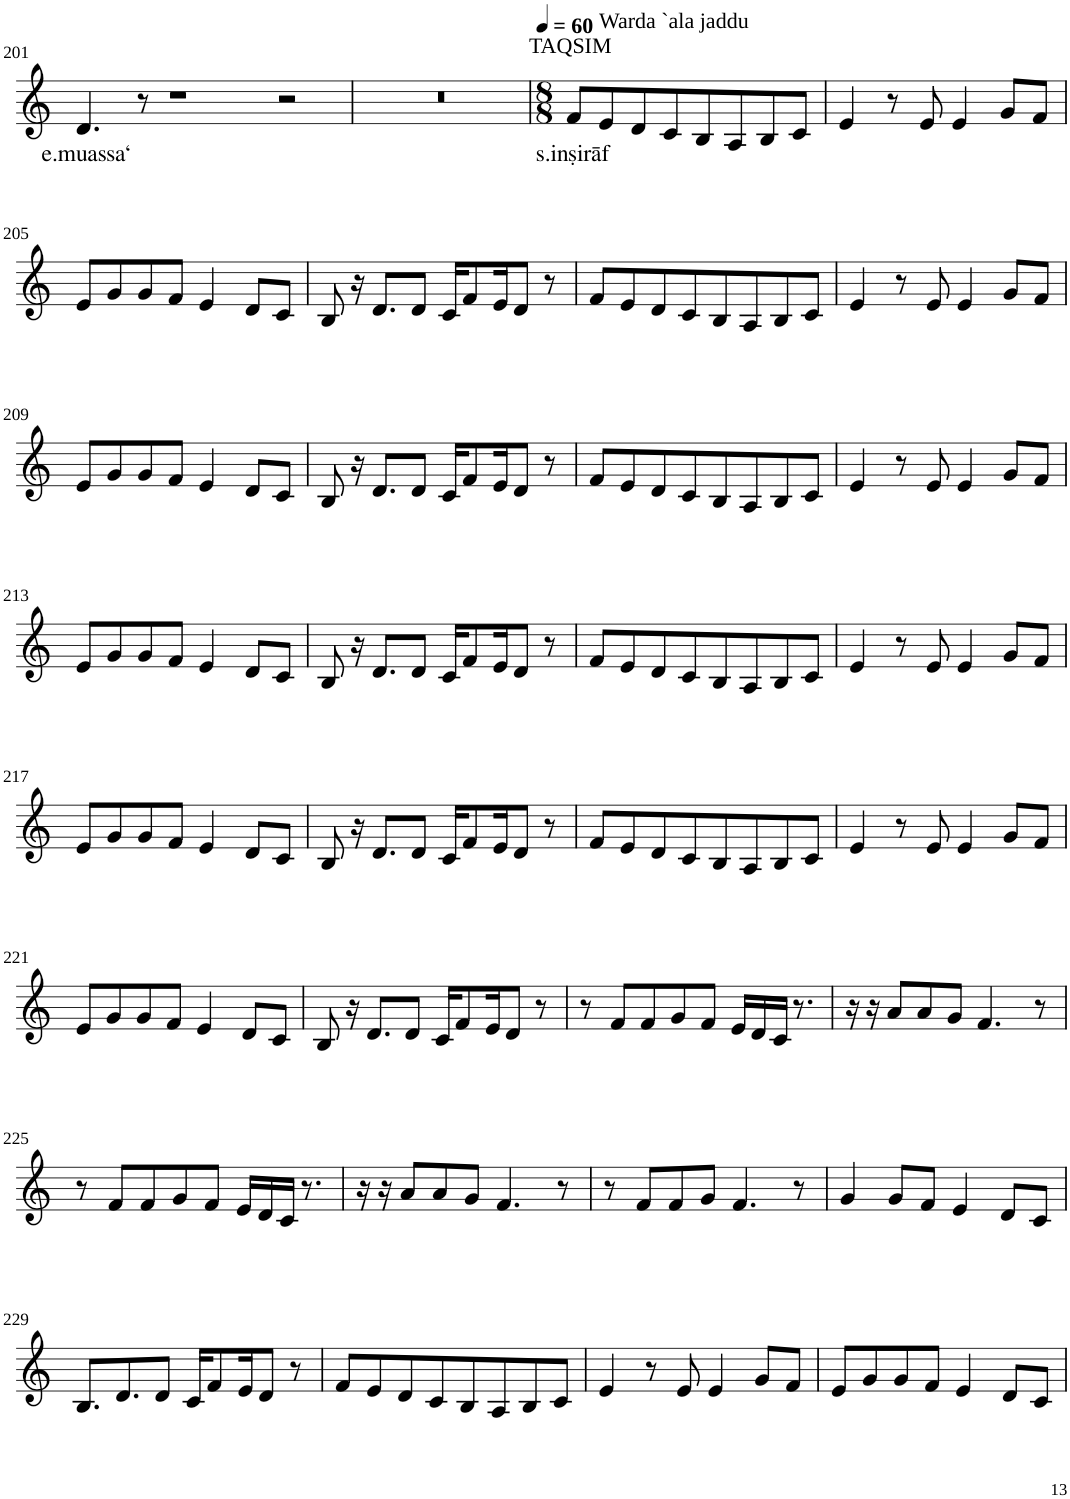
**kern	**text
*part1	*part1
*staff1	*staff1
*I"Violin	*
!!LO:PB:g=z
*clefG2	*
*k[]	*
*M8/4	*
=201	=201
!	!LO:LY:b
4.d/	e.muassa‘
8r	.
1r	.
2r	.
=202	=202
0r	.
!LO:TX:a:t=TAQSIM	!
=203	=203
*M8/8	*
*MM60	*
!	!LO:LY:b
8f/L	s.inṣirāf
!LO:TX:a:t=Warda `ala jaddu	!
8e/	.
8d/	.
8c/	.
8B/	.
8A/	.
8B/	.
8c/J	.
=204	=204
4e/	.
8r	.
8e/	.
4e/	.
8g/L	.
8f/J	.
!!LO:LB:g=z
=205	=205
8e/L	.
8g/	.
8g/	.
8f/J	.
4e/	.
8d/L	.
8c/J	.
=206	=206
8B/	.
16r	.
8.d/L	.
8d/J	.
16c/KL	.
8f/	.
16e/K	.
8d/J	.
8r	.
=207	=207
8f/L	.
8e/	.
8d/	.
8c/	.
8B/	.
8A/	.
8B/	.
8c/J	.
=208	=208
4e/	.
8r	.
8e/	.
4e/	.
8g/L	.
8f/J	.
!!LO:LB:g=z
=209	=209
8e/L	.
8g/	.
8g/	.
8f/J	.
4e/	.
8d/L	.
8c/J	.
=210	=210
8B/	.
16r	.
8.d/L	.
8d/J	.
16c/KL	.
8f/	.
16e/K	.
8d/J	.
8r	.
=211	=211
8f/L	.
8e/	.
8d/	.
8c/	.
8B/	.
8A/	.
8B/	.
8c/J	.
=212	=212
4e/	.
8r	.
8e/	.
4e/	.
8g/L	.
8f/J	.
!!LO:LB:g=z
=213	=213
8e/L	.
8g/	.
8g/	.
8f/J	.
4e/	.
8d/L	.
8c/J	.
=214	=214
8B/	.
16r	.
8.d/L	.
8d/J	.
16c/KL	.
8f/	.
16e/K	.
8d/J	.
8r	.
=215	=215
8f/L	.
8e/	.
8d/	.
8c/	.
8B/	.
8A/	.
8B/	.
8c/J	.
=216	=216
4e/	.
8r	.
8e/	.
4e/	.
8g/L	.
8f/J	.
!!LO:LB:g=z
=217	=217
8e/L	.
8g/	.
8g/	.
8f/J	.
4e/	.
8d/L	.
8c/J	.
=218	=218
8B/	.
16r	.
8.d/L	.
8d/J	.
16c/KL	.
8f/	.
16e/K	.
8d/J	.
8r	.
=219	=219
8f/L	.
8e/	.
8d/	.
8c/	.
8B/	.
8A/	.
8B/	.
8c/J	.
=220	=220
4e/	.
8r	.
8e/	.
4e/	.
8g/L	.
8f/J	.
!!LO:LB:g=z
=221	=221
8e/L	.
8g/	.
8g/	.
8f/J	.
4e/	.
8d/L	.
8c/J	.
=222	=222
8B/	.
16r	.
8.d/L	.
8d/J	.
16c/KL	.
8f/	.
16e/K	.
8d/J	.
8r	.
=223	=223
8r	.
8f/L	.
8f/	.
8g/	.
8f/J	.
16e/LL	.
16d/	.
16c/JJ	.
8.r	.
=224	=224
16r	.
16r	.
8a/L	.
8a/	.
8g/J	.
4.f/	.
8r	.
!!LO:LB:g=z
=225	=225
8r	.
8f/L	.
8f/	.
8g/	.
8f/J	.
16e/LL	.
16d/	.
16c/JJ	.
8.r	.
=226	=226
16r	.
16r	.
8a/L	.
8a/	.
8g/J	.
4.f/	.
8r	.
=227	=227
8r	.
8f/L	.
8f/	.
8g/J	.
4.f/	.
8r	.
=228	=228
4g/	.
8g/L	.
8f/J	.
4e/	.
8d/L	.
8c/J	.
!!LO:LB:g=z
=229	=229
8.B/L	.
8.d/	.
8d/J	.
16c/KL	.
8f/	.
16e/K	.
8d/J	.
8r	.
=230	=230
8f/L	.
8e/	.
8d/	.
8c/	.
8B/	.
8A/	.
8B/	.
8c/J	.
=231	=231
4e/	.
8r	.
8e/	.
4e/	.
8g/L	.
8f/J	.
=232	=232
8e/L	.
8g/	.
8g/	.
8f/J	.
4e/	.
8d/L	.
8c/J	.
=	=
*-	*-
